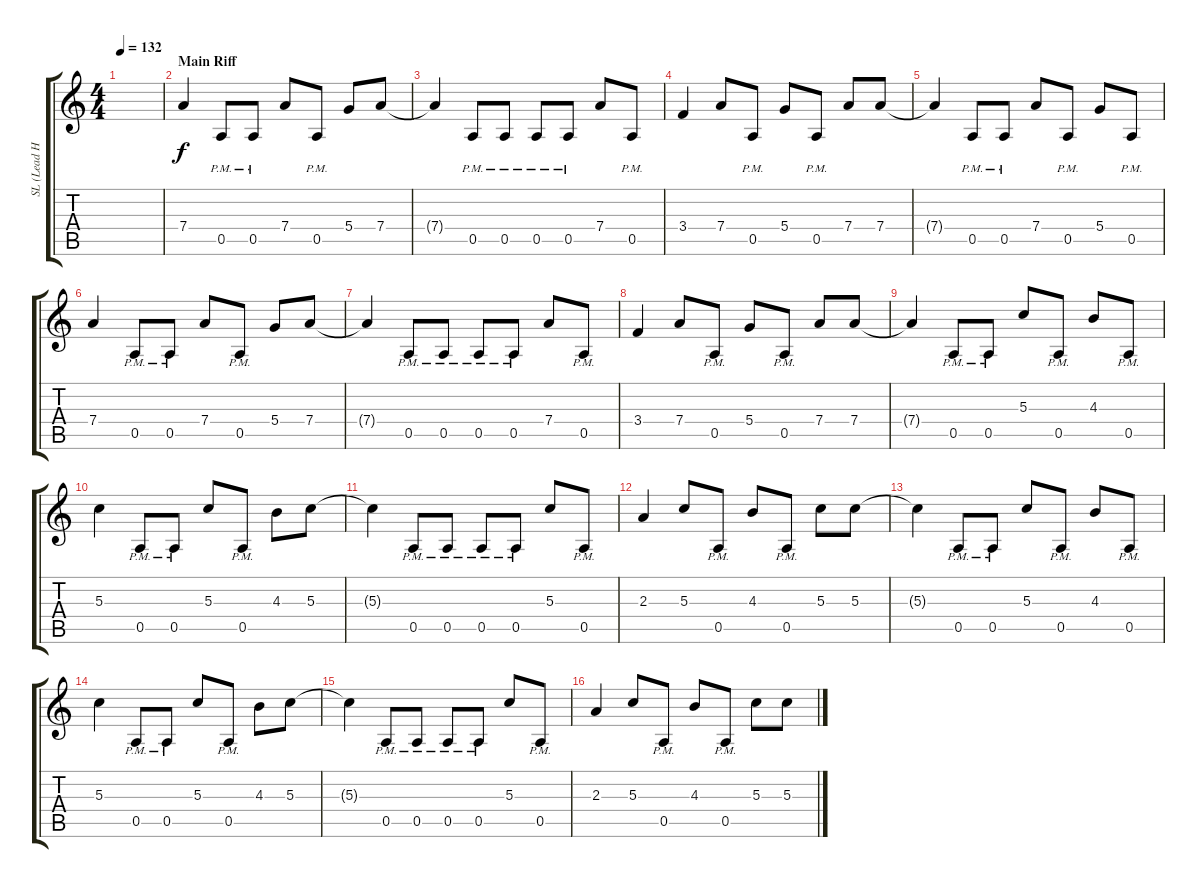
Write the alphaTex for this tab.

\track ("SL (Lead Harmony)" "SL (Lead H") {instrument distortionguitar}
\staff {score tabs}
\tuning (E4 B3 G3 D3 A2 E2) {hide}
\ts (4 4)
\tempo 132
\clef g2
\ks c
|
\section ("" "Main Riff")
7.4.4 0.5{pm}.8 0.5{pm}.8 7.4.8 0.5{pm}.8 5.4.8 7.4.8 |
7.4{t}.4 0.5{pm}.8 0.5{pm}.8 0.5{pm}.8 0.5{pm}.8 7.4.8 0.5{pm}.8 |
3.4.4 7.4.8 0.5{pm}.8 5.4.8 0.5{pm}.8 7.4.8 7.4.8 |
7.4{t}.4 0.5{pm}.8 0.5{pm}.8 7.4.8 0.5{pm}.8 5.4.8 0.5{pm}.8 |
7.4.4 0.5{pm}.8 0.5{pm}.8 7.4.8 0.5{pm}.8 5.4.8 7.4.8 |
7.4{t}.4 0.5{pm}.8 0.5{pm}.8 0.5{pm}.8 0.5{pm}.8 7.4.8 0.5{pm}.8 |
3.4.4 7.4.8 0.5{pm}.8 5.4.8 0.5{pm}.8 7.4.8 7.4.8 |
7.4{t}.4 0.5{pm}.8 0.5{pm}.8 5.3.8 0.5{pm}.8 4.3.8 0.5{pm}.8 |
5.3.4 0.5{pm}.8 0.5{pm}.8 5.3.8 0.5{pm}.8 4.3.8 5.3.8 |
5.3{t}.4 0.5{pm}.8 0.5{pm}.8 0.5{pm}.8 0.5{pm}.8 5.3.8 0.5{pm}.8 |
2.3.4 5.3.8 0.5{pm}.8 4.3.8 0.5{pm}.8 5.3.8 5.3.8 |
5.3{t}.4 0.5{pm}.8 0.5{pm}.8 5.3.8 0.5{pm}.8 4.3.8 0.5{pm}.8 |
5.3.4 0.5{pm}.8 0.5{pm}.8 5.3.8 0.5{pm}.8 4.3.8 5.3.8 |
5.3{t}.4 0.5{pm}.8 0.5{pm}.8 0.5{pm}.8 0.5{pm}.8 5.3.8 0.5{pm}.8 |
2.3.4 5.3.8 0.5{pm}.8 4.3.8 0.5{pm}.8 5.3.8 5.3.8
